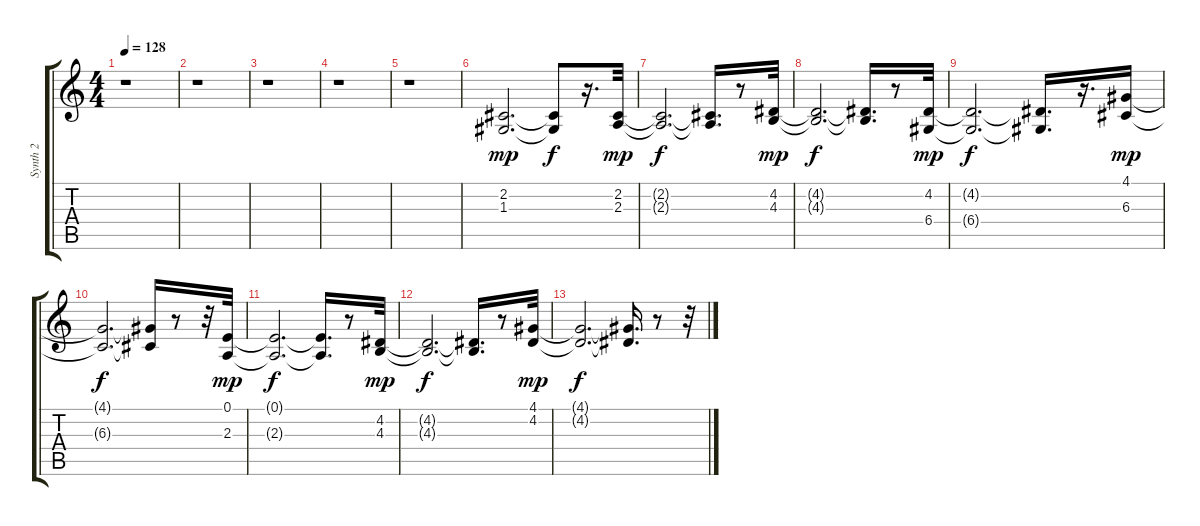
\track ("Synth 2" "Synth 2") {instrument synthstrings1}
\staff {score tabs}
\tuning (E4 B3 G3 D3 A2 E2) {hide}
\ts (4 4)
\tempo 128
\clef g2
\ks c
r.1{dy p} |
r.1 |
r.1 |
r.1 |
r.1 |
(2.2 1.3).2{d dy mp} (2.2{t} 1.3{t}).8{dy f} r.16{d} (2.2 2.3).32{dy mp} |
(2.2{t} 2.3{t}).2{d dy f} (2.2{t} 2.3{t}).16{d} r.8 (4.2 4.3).32{dy mp} |
(4.2{t} 4.3{t}).2{d dy f} (4.2{t} 4.3{t}).16{d} r.8 (4.2 6.4).32{dy mp} |
(4.2{t} 6.4{t}).2{d dy f} (4.2{t} 6.4{t}).16{d} r.16{d} (4.1 6.3).16{dy mp} |
(4.1{t} 6.3{t}).2{d dy f} (4.1{t} 6.3{t}).16 r.8 r.32 (0.1 2.3).32{dy mp} |
(0.1{t} 2.3{t}).2{d dy f} (0.1{t} 2.3{t}).16{d} r.8 (4.2 4.3).32{dy mp} |
(4.2{t} 4.3{t}).2{d dy f} (4.2{t} 4.3{t}).16{d} r.8 (4.1 4.2).32{dy mp} |
(4.1{t} 4.2{t}).2{d dy f} (4.1{t} 4.2{t}).16{d} r.8 r.32
